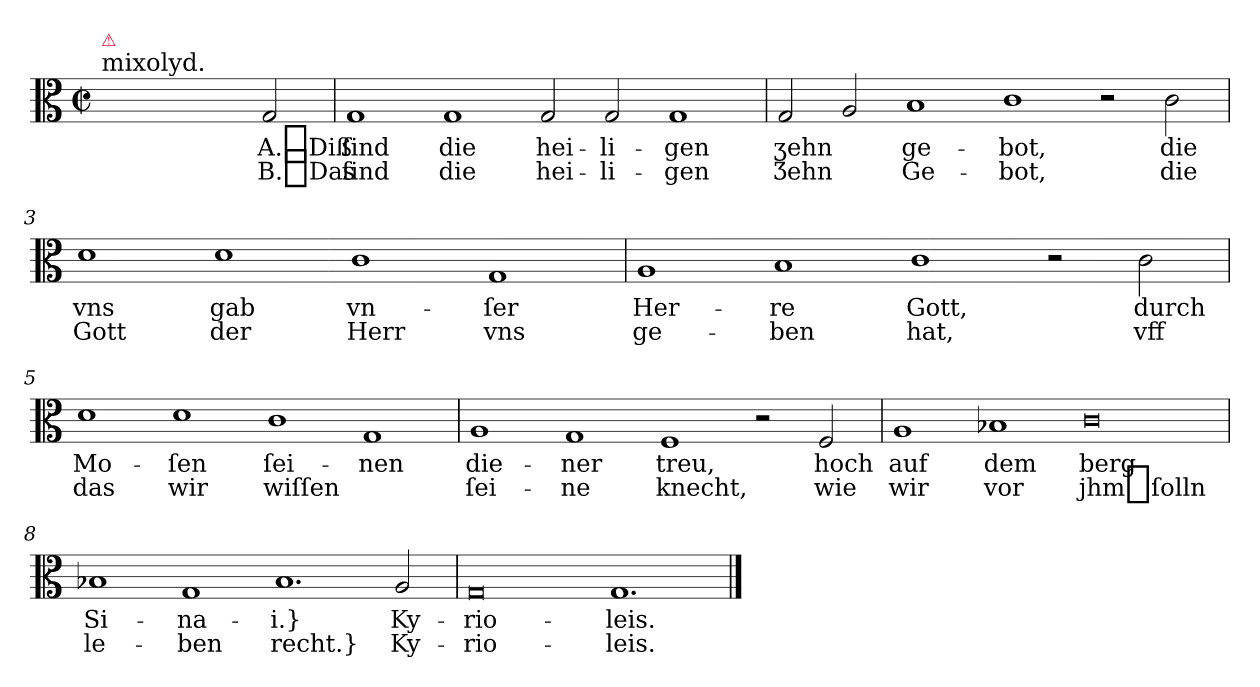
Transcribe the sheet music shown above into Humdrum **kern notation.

**kern	**text	**text
*part1	*part1	*part1
*staff1	*staff1	*staff1
*clefC3	*	*
*k[]	*	*
*G:mix	*	*
*M4/1	*	*
*met(c|)	*	*
=	=	=
!LO:TX:a:t=mixolyd.	!	!
!LO:TX:a:color=crimson:t=⚠	!	!
1ryy	.	.
2ryy	.	.
2G	A._Diß	B._Das
=1	=1	=1
1G	ſind	ſind
1G	die	die
2G	hei-	hei-
2G	-li-	-li-
1G	-gen	-gen
=2	=2	=2
2G	ʒehn	Ʒehn
2A	.	.
1B	ge-	Ge-
1c	-bot,	-bot,
2r	.	.
2c	die	die
=3	=3	=3
1d	vns	Gott
1d	gab	der
1c	vn-	Herr
1G	-ſer	vns
=4	=4	=4
1A	Her-	ge-
1B	-re	-ben
1c	Gott,	hat,
2r	.	.
2c	durch	vff
=5	=5	=5
1d	Mo-	das
1d	-ſen	wir
1c	ſei-	wiſſen
1G	-nen	.
=6	=6	=6
1A	die-	ſei-
1G	-ner	-ne
1F	treu,	knecht,
2r	.	.
2F	hoch	wie
=7	=7	=7
1A	auf	wir
1B-X	dem	vor
0c	berg	jhm_ſolln
=8	=8	=8
1B-X	Si-	le-
1G	-na-	-ben
1.B-	-i.}	recht.}
2A	Ky-	Ky-
=9	=9	=9
0G	-rio-	-rio-
1.G/	-leis.	-leis.
==	==	==
*-	*-	*-
